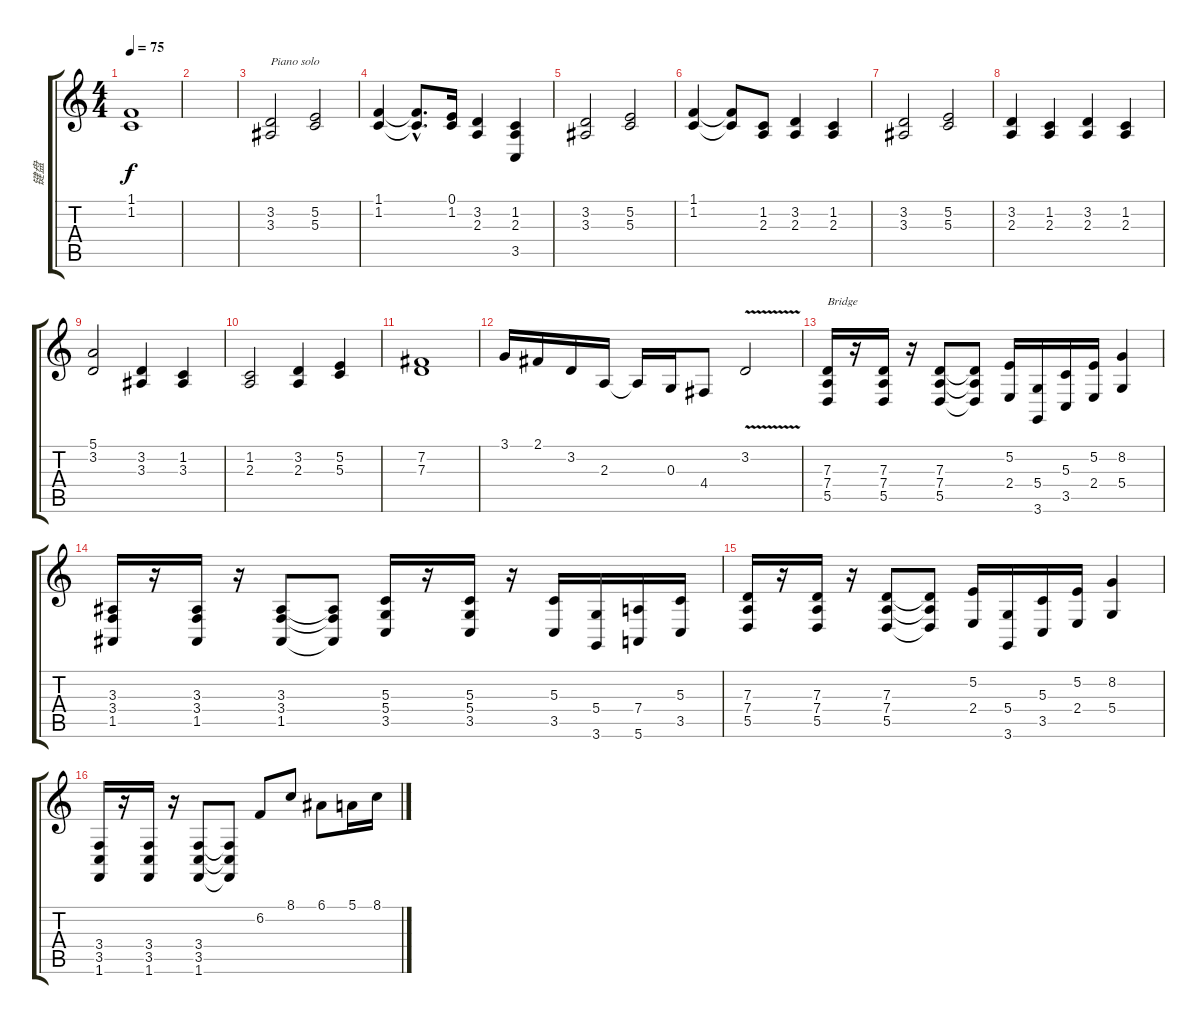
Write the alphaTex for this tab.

\track ("键盘" "键盘") {instrument stringensemble1}
\staff {score tabs}
\tuning (E4 B3 G3 D3 A2 E2) {hide}
\ts (4 4)
\tempo 75
\clef g2
\ks c
(1.1 1.2).1{dy f} |
|
(3.2 3.3).2{txt "Piano solo"} (5.2 5.3).2 |
(1.1 1.2).4 (1.1{hac t} 1.2{hac t}).8{d} (0.1 1.2).16 (3.2 2.3).4 (1.2 2.3 3.5).4 |
(3.2 3.3).2 (5.2 5.3).2 |
(1.1 1.2).4 (1.1{t} 1.2{t}).8 (1.2 2.3).8 (3.2 2.3).4 (1.2 2.3).4 |
(3.2 3.3).2 (5.2 5.3).2 |
(3.2 2.3).4 (1.2 2.3).4 (3.2 2.3).4 (1.2 2.3).4 |
(5.1 3.2).2 (3.2 3.3).4 (1.2 3.3).4 |
(1.2 2.3).2 (3.2 2.3).4 (5.2 5.3).4 |
(7.2 7.3).1 |
3.1.16 2.1.16 3.2.16 2.3.16 2.3{t}.16 0.3.16 4.4.8 3.2{v}.2 |
(7.3 7.4 5.5).16{txt "Bridge"} r.16 (7.3 7.4 5.5).16 r.16 (7.3 7.4 5.5).8 (7.3{t} 7.4{t} 5.5{t}).8 (5.2 2.4).16 (5.4 3.6).16 (5.3 3.5).16 (5.2 2.4).16 (8.2 5.4).4 |
(3.3 3.4 1.5).16 r.16 (3.3 3.4 1.5).16 r.16 (3.3 3.4 1.5).8 (3.3{t} 3.4{t} 1.5{t}).8 (5.3 5.4 3.5).16 r.16 (5.3 5.4 3.5).16 r.16 (5.3 3.5).16 (5.4 3.6).16 (7.4 5.6).16 (5.3 3.5).16 |
(7.3 7.4 5.5).16 r.16 (7.3 7.4 5.5).16 r.16 (7.3 7.4 5.5).8 (7.3{t} 7.4{t} 5.5{t}).8 (5.2 2.4).16 (5.4 3.6).16 (5.3 3.5).16 (5.2 2.4).16 (8.2 5.4).4 |
(3.4 3.5 1.6).16 r.16 (3.4 3.5 1.6).16 r.16 (3.4 3.5 1.6).8 (3.4{t} 3.5{t} 1.6{t}).8 6.2.8 8.1.8 6.1.8 5.1.16 8.1.16
